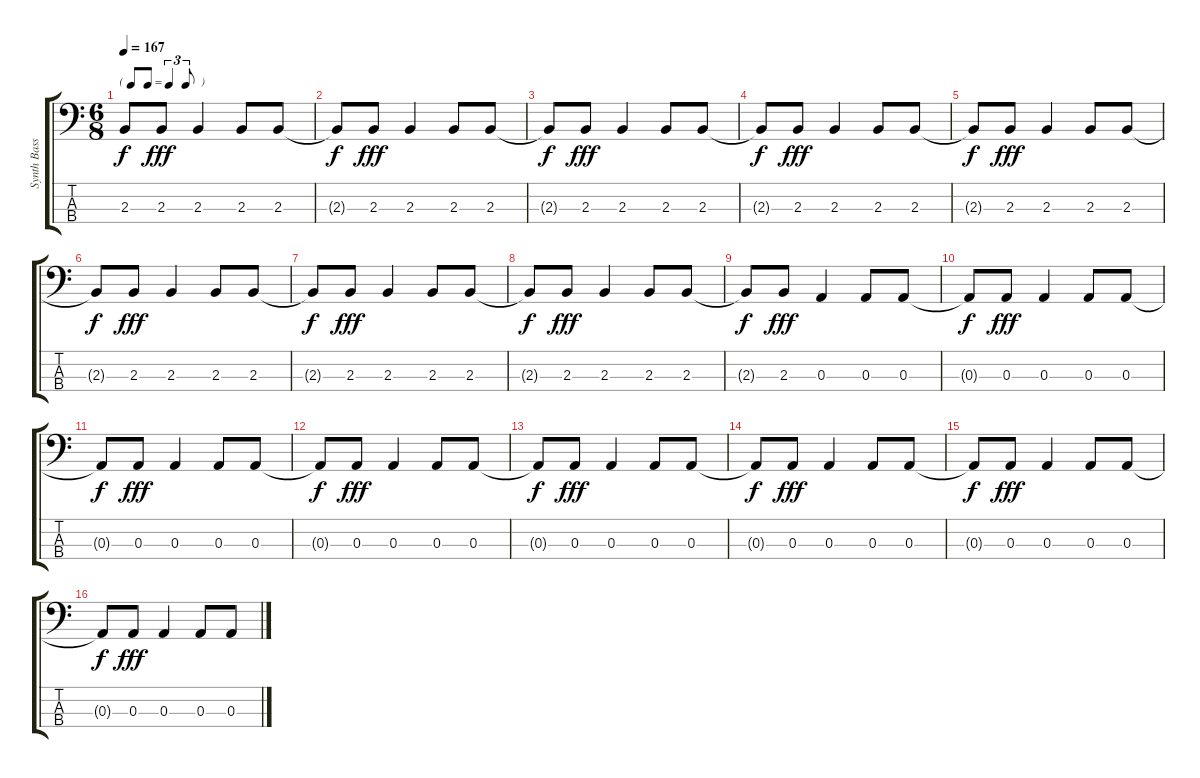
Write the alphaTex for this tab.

\track ("Synth Bass 2 RC" "Synth Bass") {instrument synthbass2}
\staff {score tabs}
\tuning (G2 D2 A1 E1) {hide}
\ts (6 8)
\tf triplet8th
\tempo 167
\clef f4
\ks c
2.3{t}.8{dy f} 2.3.8{dy fff} 2.3.4 2.3.8 2.3.8 |
2.3{t}.8{dy f} 2.3.8{dy fff} 2.3.4 2.3.8 2.3.8 |
2.3{t}.8{dy f} 2.3.8{dy fff} 2.3.4 2.3.8 2.3.8 |
2.3{t}.8{dy f} 2.3.8{dy fff} 2.3.4 2.3.8 2.3.8 |
2.3{t}.8{dy f} 2.3.8{dy fff} 2.3.4 2.3.8 2.3.8 |
2.3{t}.8{dy f} 2.3.8{dy fff} 2.3.4 2.3.8 2.3.8 |
2.3{t}.8{dy f} 2.3.8{dy fff} 2.3.4 2.3.8 2.3.8 |
2.3{t}.8{dy f} 2.3.8{dy fff} 2.3.4 2.3.8 2.3.8 |
2.3{t}.8{dy f} 2.3.8{dy fff} 0.3.4 0.3.8 0.3.8 |
0.3{t}.8{dy f} 0.3.8{dy fff} 0.3.4 0.3.8 0.3.8 |
0.3{t}.8{dy f} 0.3.8{dy fff} 0.3.4 0.3.8 0.3.8 |
0.3{t}.8{dy f} 0.3.8{dy fff} 0.3.4 0.3.8 0.3.8 |
0.3{t}.8{dy f} 0.3.8{dy fff} 0.3.4 0.3.8 0.3.8 |
0.3{t}.8{dy f} 0.3.8{dy fff} 0.3.4 0.3.8 0.3.8 |
0.3{t}.8{dy f} 0.3.8{dy fff} 0.3.4 0.3.8 0.3.8 |
0.3{t}.8{dy f} 0.3.8{dy fff} 0.3.4 0.3.8 0.3.8
